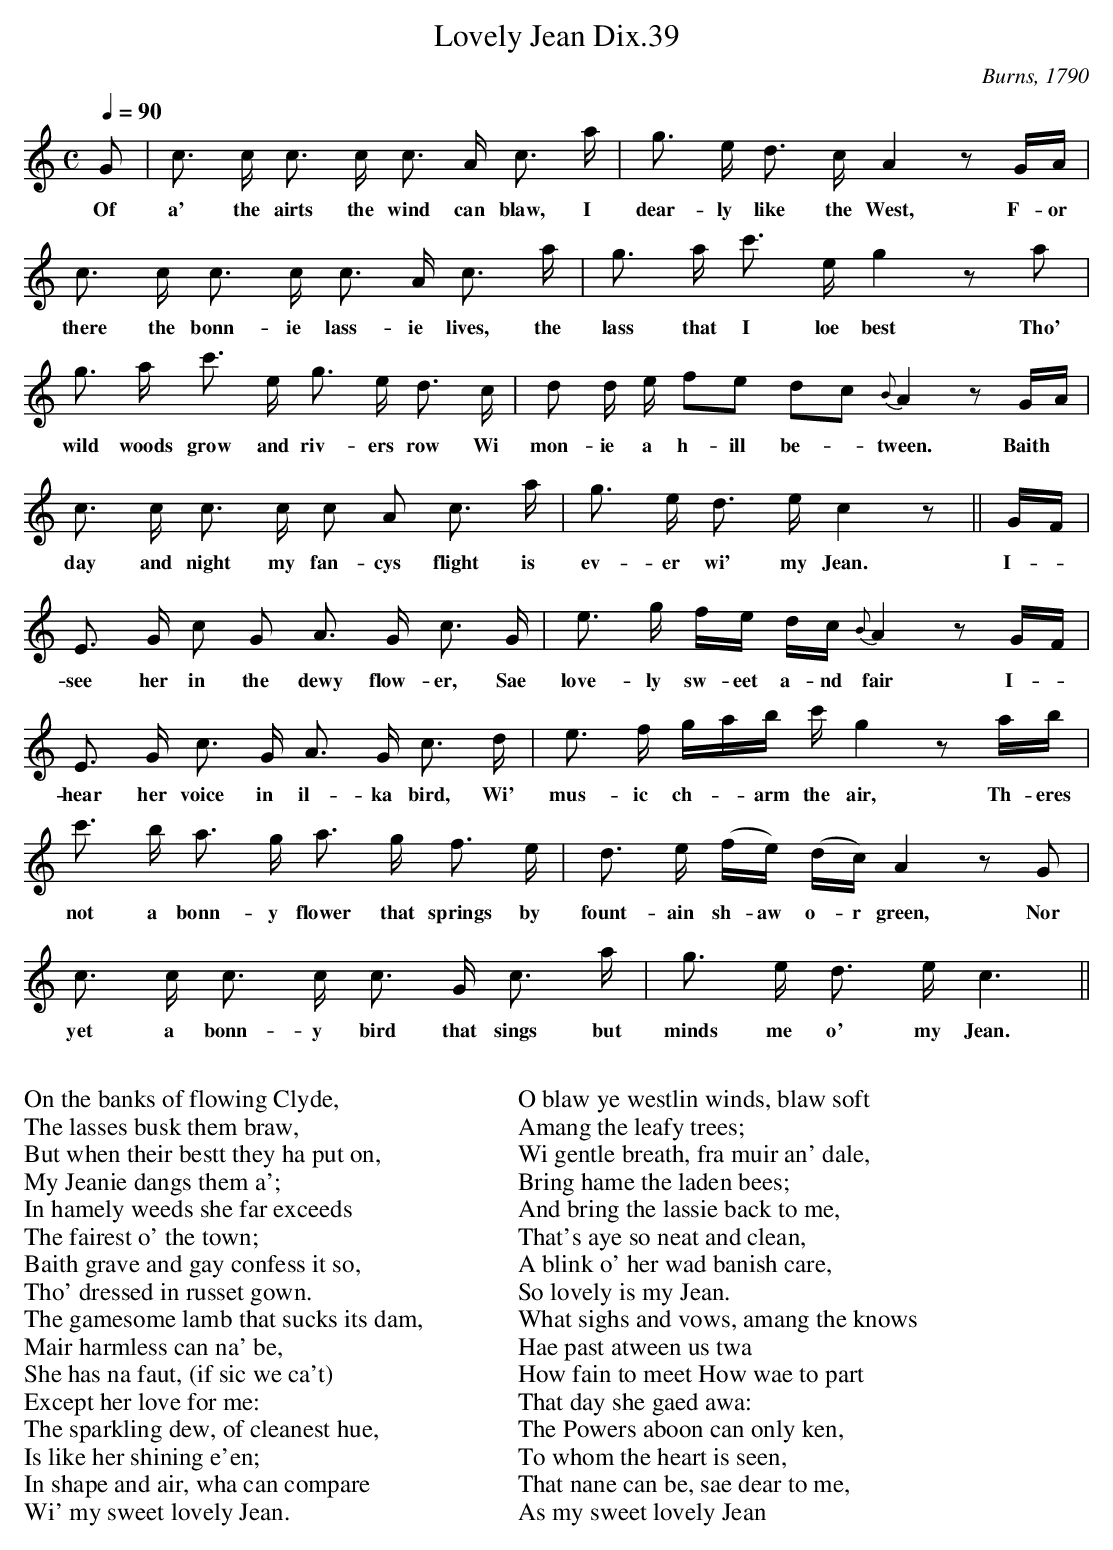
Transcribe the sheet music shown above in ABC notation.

X:1
T:Lovely Jean Dix.39
M:C
L:1/8
Q:1/4=90
C:Burns, 1790
K:C
G|c> c c> c c> A c> a|g> e d> c A2z G/A/|
w:Of a' the airts the wind can blaw, I dear-ly like the West, F-or
c> c c> c c> A c> a|g> a c'> e g2za|
w:there the bonn-ie lass-ie lives, the lass that I loe best Tho'
g> a c'> e g> e d> c|d d/ e/ fe dc {B}A2z G/A/|
w:wild woods grow and riv-ers row Wi mon-ie a h-ill be--tween. Baith
c> c c> c c A c> a|g> e d> e c2z||G/F/|
w:day and night my fan-cys flight is ev-er wi' my Jean. I-
E> G c G A> G c> G|e> g f/e/ d/c/ {B}A2z G/F/|
w:see her in the dewy flow-er, Sae love-ly sw-eet a-nd fair I-
E> G c> G A> G c> d|e> f g/a/b/ c'/ g2z a/b/|
w:hear her voice in il-ka bird, Wi' mus-ic ch--arm the air, Th-eres
c'> b a> g a> g f> e|d> e (f/e/) (d/c/) A2 z G|
w:not a bonn-y flower that springs by fount-ain sh-aw o-r green, Nor
c> c c> c c> G c> a|g> e d> e c3||
w:yet a bonn-y bird that sings but minds me o' my Jean.
W:%
W:On the banks of flowing Clyde,
W:The lasses busk them braw,
W:But when their bestt they ha put on,
W:My Jeanie dangs them a';
W:In hamely weeds she far exceeds
W:The fairest o' the town;
W:Baith grave and gay confess it so,
W:Tho' dressed in russet gown.
W:The gamesome lamb that sucks its dam,
W:Mair harmless can na' be,
W:She has na faut, (if sic we ca't)
W:Except her love for me:
W:The sparkling dew, of cleanest hue,
W:Is like her shining e'en;
W:In shape and air, wha can compare
W:Wi' my sweet lovely Jean.
W:%
W:%
W:O blaw ye westlin winds, blaw soft
W:Amang the leafy trees;
W:Wi gentle breath, fra muir an' dale,
W:Bring hame the laden bees;
W:And bring the lassie back to me,
W:That's aye so neat and clean,
W:A blink o' her wad banish care,
W:So lovely is my Jean.
W:What sighs and vows, amang the knows
W:Hae past atween us twa
W:How fain to meet How wae to part
W:That day she gaed awa:
W:The Powers aboon can only ken,
W:To whom the heart is seen,
W:That nane can be, sae dear to me,
W:As my sweet lovely Jean
